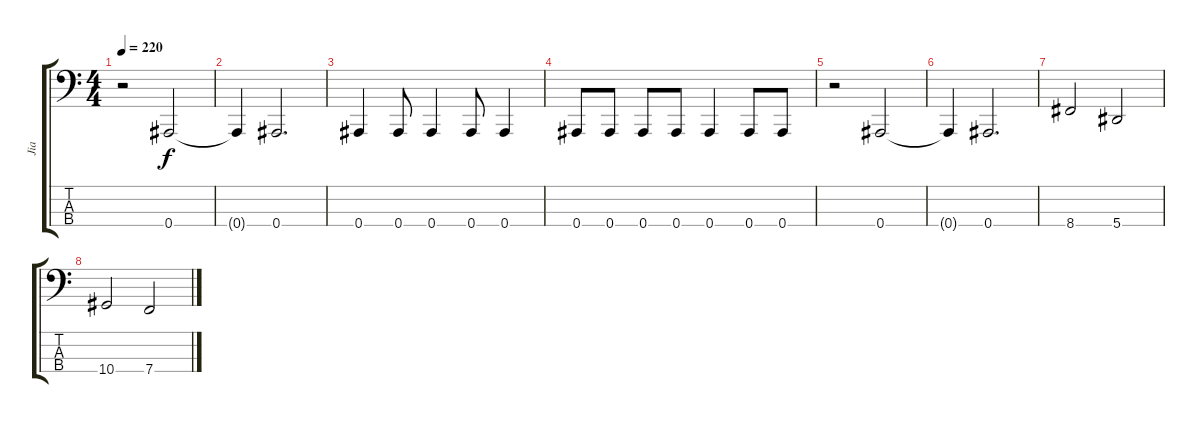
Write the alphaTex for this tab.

\track ("Jia" "Jia") {instrument electricbasspick}
\staff {score tabs}
\tuning (Eb2 Bb1 F1 Bb0) {hide}
\ts (4 4)
\tempo 220
\clef f4
\ks c
r.2{dy f} 0.4.2 |
0.4{t}.4 0.4.2{d} |
0.4.4 0.4.8 0.4.4 0.4.8 0.4.4 |
0.4.8 0.4.8 0.4.8 0.4.8 0.4.4 0.4.8 0.4.8 |
r.2 0.4.2 |
0.4{t}.4 0.4.2{d} |
8.4.2 5.4.2 |
10.4.2 7.4.2
